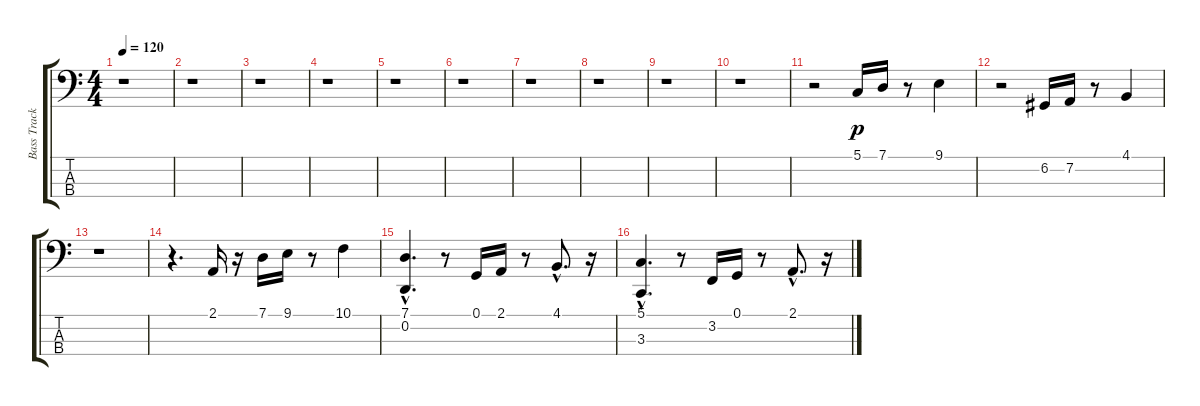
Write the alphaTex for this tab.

\track ("Bass Track" "Bass Track") {instrument baritonesax}
\staff {score tabs}
\tuning (G2 D2 A1 E1) {hide}
\ts (4 4)
\tempo 120
\clef f4
\ks c
r.1{dy p instrument baritonesax} |
r.1 |
r.1 |
r.1 |
r.1 |
r.1 |
r.1 |
r.1 |
r.1 |
r.1 |
r.2 5.1.16 7.1.16 r.8 9.1.4 |
r.2 6.2.16 7.2.16 r.8 4.1.4 |
r.1 |
r.4{d} 2.1.16 r.16 7.1.16 9.1.16 r.8 10.1.4 |
(7.1{hac} 0.2{hac}).4{d} r.8 0.1.16 2.1.16 r.8 4.1{hac}.8{d} r.16 |
(5.1{hac} 3.3{hac}).4{d} r.8 3.2.16 0.1.16 r.8 2.1{hac}.8{d} r.16
